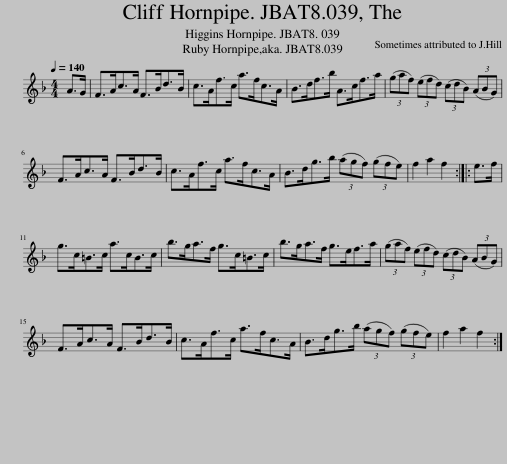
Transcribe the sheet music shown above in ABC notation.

X:1
L:1/8
Q:1/4=140
M:4/4
I:linebreak $
K:F
V:1 treble
V:1
 A>G | F>Ac>A F>Bd>B | c>Af>c a>fc>A | B>df>b A>cf>a | (3(gaf) (3(efd) (3(cdB) (3(ABG) |$ %5
 F>Ac>A F>Bd>B | c>Af>c a>fc>A | B>dg>b (3(agf) (3(gfe) | f2 a2 f2 :: e>f |$ %10
 g>c=B>c a>cB>c | b>ga>f g>c=B>c | b>ga>f g>ef>a | (3(gaf) (3(efd) (3(cdB) (3(ABG) |$ F>Ac>A F>Bd>B | %15
 c>Af>c a>fc>A | B>dg>b (3(agf) (3(gfe) | f2 a2 f2 :| %18
